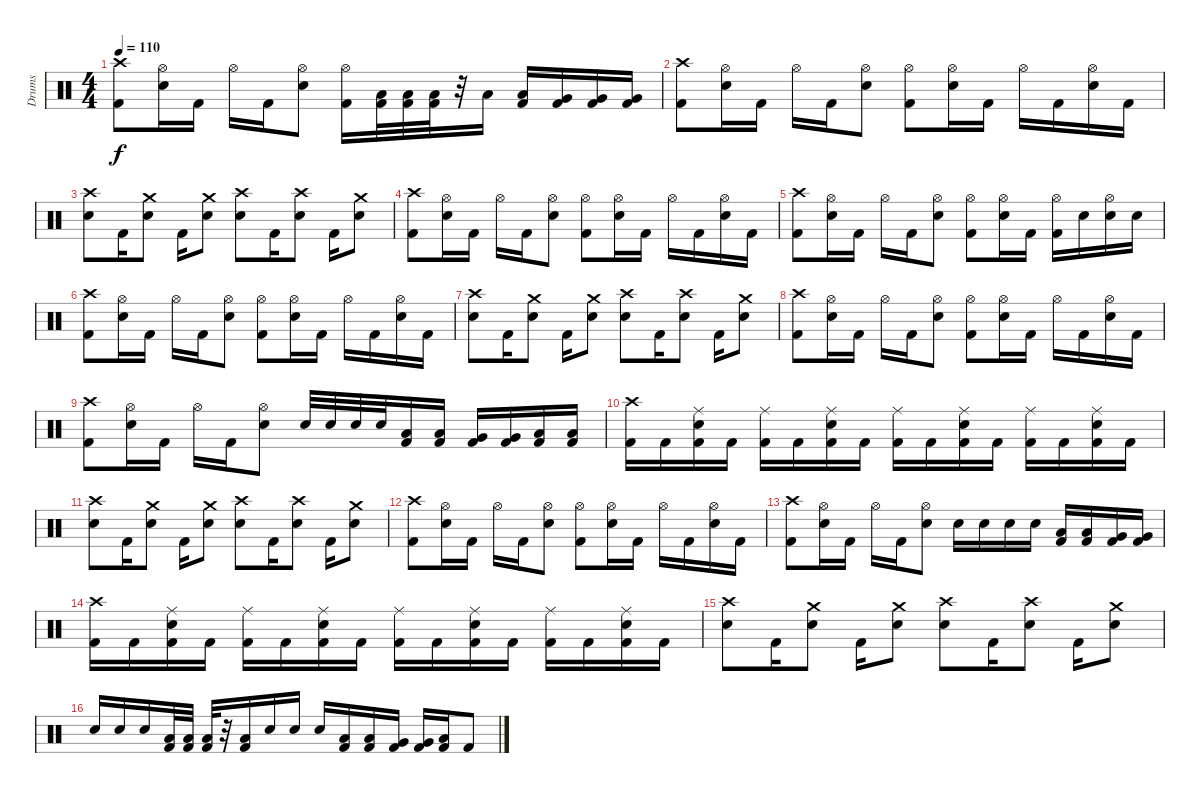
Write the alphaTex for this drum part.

\track ("Drums" "Drums") {instrument percussion}
\staff {score}
\articulation defaults
\ts (4 4)
\tempo 110
\clef neutral
\ks c
("Crash high (hit)" "Kick (hit) 2").8{dy f} ("Hi-Hat (open)" "Snare (hit) 2").16 "Kick (hit) 2".16 "Hi-Hat (open)".16 "Kick (hit) 2".16 ("Hi-Hat (open)" "Snare (hit) 2").8 ("Hi-Hat (open)" "Kick (hit) 2").16 ("Kick (hit) 2" "Low Tom (hit)").32 ("Kick (hit) 2" "Low Tom (hit)").32 ("Kick (hit) 2" "Low Tom (hit)").32 r.32 "Low Tom (hit)".16 ("Kick (hit) 2" "Low Tom (hit)").16 ("Kick (hit) 2" "Very Low Tom (hit)").16 ("Kick (hit) 2" "Very Low Tom (hit)").16 ("Kick (hit) 2" "Very Low Tom (hit)").16 |
("Crash high (hit)" "Kick (hit) 2").8 ("Hi-Hat (open)" "Snare (hit) 2").16 "Kick (hit) 2".16 "Hi-Hat (open)".16 "Kick (hit) 2".16 ("Hi-Hat (open)" "Snare (hit) 2").8 ("Hi-Hat (open)" "Kick (hit) 2").8 ("Hi-Hat (open)" "Snare (hit) 2").16 "Kick (hit) 2".16 "Hi-Hat (open)".16 "Kick (hit) 2".16 ("Hi-Hat (open)" "Snare (hit) 2").16 "Kick (hit) 2".16 |
("Crash high (hit)" "Snare (hit) 2").8 "Kick (hit) 2".16 ("Crash medium (hit)" "Snare (hit) 2").8 "Kick (hit) 2".16 ("Crash medium (hit)" "Snare (hit) 2").8 ("Crash high (hit)" "Snare (hit) 2").8 "Kick (hit) 2".16 ("Crash high (hit)" "Snare (hit) 2").8 "Kick (hit) 2".16 ("Crash medium (hit)" "Snare (hit) 2").8 |
("Crash high (hit)" "Kick (hit) 2").8 ("Hi-Hat (open)" "Snare (hit) 2").16 "Kick (hit) 2".16 "Hi-Hat (open)".16 "Kick (hit) 2".16 ("Hi-Hat (open)" "Snare (hit) 2").8 ("Hi-Hat (open)" "Kick (hit) 2").8 ("Hi-Hat (open)" "Snare (hit) 2").16 "Kick (hit) 2".16 "Hi-Hat (open)".16 "Kick (hit) 2".16 ("Hi-Hat (open)" "Snare (hit) 2").16 "Kick (hit) 2".16 |
("Crash high (hit)" "Kick (hit) 2").8 ("Hi-Hat (open)" "Snare (hit) 2").16 "Kick (hit) 2".16 "Hi-Hat (open)".16 "Kick (hit) 2".16 ("Hi-Hat (open)" "Snare (hit) 2").8 ("Hi-Hat (open)" "Kick (hit) 2").8 ("Hi-Hat (open)" "Snare (hit) 2").16 "Kick (hit) 2".16 ("Hi-Hat (open)" "Kick (hit) 2").16 "Snare (hit) 2".16 ("Hi-Hat (open)" "Snare (hit) 2").16 "Snare (hit) 2".16 |
("Crash high (hit)" "Kick (hit) 2").8 ("Hi-Hat (open)" "Snare (hit) 2").16 "Kick (hit) 2".16 "Hi-Hat (open)".16 "Kick (hit) 2".16 ("Hi-Hat (open)" "Snare (hit) 2").8 ("Hi-Hat (open)" "Kick (hit) 2").8 ("Hi-Hat (open)" "Snare (hit) 2").16 "Kick (hit) 2".16 "Hi-Hat (open)".16 "Kick (hit) 2".16 ("Hi-Hat (open)" "Snare (hit) 2").16 "Kick (hit) 2".16 |
("Crash high (hit)" "Snare (hit) 2").8 "Kick (hit) 2".16 ("Crash medium (hit)" "Snare (hit) 2").8 "Kick (hit) 2".16 ("Crash medium (hit)" "Snare (hit) 2").8 ("Crash high (hit)" "Snare (hit) 2").8 "Kick (hit) 2".16 ("Crash high (hit)" "Snare (hit) 2").8 "Kick (hit) 2".16 ("Crash medium (hit)" "Snare (hit) 2").8 |
("Crash high (hit)" "Kick (hit) 2").8 ("Hi-Hat (open)" "Snare (hit) 2").16 "Kick (hit) 2".16 "Hi-Hat (open)".16 "Kick (hit) 2".16 ("Hi-Hat (open)" "Snare (hit) 2").8 ("Hi-Hat (open)" "Kick (hit) 2").8 ("Hi-Hat (open)" "Snare (hit) 2").16 "Kick (hit) 2".16 "Hi-Hat (open)".16 "Kick (hit) 2".16 ("Hi-Hat (open)" "Snare (hit) 2").16 "Kick (hit) 2".16 |
("Crash high (hit)" "Kick (hit) 2").8 ("Hi-Hat (open)" "Snare (hit) 2").16 "Kick (hit) 2".16 "Hi-Hat (open)".16 "Kick (hit) 2".16 ("Hi-Hat (open)" "Snare (hit) 2").8 "Snare (hit) 2".32 "Snare (hit) 2".32 "Snare (hit) 2".32 "Snare (hit) 2".32 ("Kick (hit) 2" "Low Tom (hit)").16 ("Kick (hit) 2" "Low Tom (hit)").16 ("Kick (hit) 2" "Very Low Tom (hit)").16 ("Kick (hit) 2" "Very Low Tom (hit)").16 ("Kick (hit) 2" "Low Floor Tom (hit)").16 ("Kick (hit) 2" "Low Floor Tom (hit)").16 |
("Crash high (hit)" "Kick (hit) 2").16 "Kick (hit) 2".16 ("Ride (middle)" "Snare (hit) 2" "Kick (hit) 2").16 "Kick (hit) 2".16 ("Ride (middle)" "Kick (hit) 2").16 "Kick (hit) 2".16 ("Ride (middle)" "Snare (hit) 2" "Kick (hit) 2").16 "Kick (hit) 2".16 ("Ride (middle)" "Kick (hit) 2").16 "Kick (hit) 2".16 ("Ride (middle)" "Snare (hit) 2" "Kick (hit) 2").16 "Kick (hit) 2".16 ("Ride (middle)" "Kick (hit) 2").16 "Kick (hit) 2".16 ("Ride (middle)" "Snare (hit) 2" "Kick (hit) 2").16 "Kick (hit) 2".16 |
("Crash high (hit)" "Snare (hit) 2").8 "Kick (hit) 2".16 ("Crash medium (hit)" "Snare (hit) 2").8 "Kick (hit) 2".16 ("Crash medium (hit)" "Snare (hit) 2").8 ("Crash high (hit)" "Snare (hit) 2").8 "Kick (hit) 2".16 ("Crash high (hit)" "Snare (hit) 2").8 "Kick (hit) 2".16 ("Crash medium (hit)" "Snare (hit) 2").8 |
("Crash high (hit)" "Kick (hit) 2").8 ("Hi-Hat (open)" "Snare (hit) 2").16 "Kick (hit) 2".16 "Hi-Hat (open)".16 "Kick (hit) 2".16 ("Hi-Hat (open)" "Snare (hit) 2").8 ("Hi-Hat (open)" "Kick (hit) 2").8 ("Hi-Hat (open)" "Snare (hit) 2").16 "Kick (hit) 2".16 "Hi-Hat (open)".16 "Kick (hit) 2".16 ("Hi-Hat (open)" "Snare (hit) 2").16 "Kick (hit) 2".16 |
("Crash high (hit)" "Kick (hit) 2").8 ("Hi-Hat (open)" "Snare (hit) 2").16 "Kick (hit) 2".16 "Hi-Hat (open)".16 "Kick (hit) 2".16 ("Hi-Hat (open)" "Snare (hit) 2").8 "Snare (hit) 2".16 "Snare (hit) 2".16 "Snare (hit) 2".16 "Snare (hit) 2".16 ("Kick (hit) 2" "Low Tom (hit)").16 ("Kick (hit) 2" "Low Tom (hit)").16 ("Kick (hit) 2" "Very Low Tom (hit)").16 ("Kick (hit) 2" "Very Low Tom (hit)").16 |
("Crash high (hit)" "Kick (hit) 2").16 "Kick (hit) 2".16 ("Ride (middle)" "Snare (hit) 2" "Kick (hit) 2").16 "Kick (hit) 2".16 ("Ride (middle)" "Kick (hit) 2").16 "Kick (hit) 2".16 ("Ride (middle)" "Snare (hit) 2" "Kick (hit) 2").16 "Kick (hit) 2".16 ("Ride (middle)" "Kick (hit) 2").16 "Kick (hit) 2".16 ("Ride (middle)" "Snare (hit) 2" "Kick (hit) 2").16 "Kick (hit) 2".16 ("Ride (middle)" "Kick (hit) 2").16 "Kick (hit) 2".16 ("Ride (middle)" "Snare (hit) 2" "Kick (hit) 2").16 "Kick (hit) 2".16 |
("Crash high (hit)" "Snare (hit) 2").8 "Kick (hit) 2".16 ("Crash medium (hit)" "Snare (hit) 2").8 "Kick (hit) 2".16 ("Crash medium (hit)" "Snare (hit) 2").8 ("Crash high (hit)" "Snare (hit) 2").8 "Kick (hit) 2".16 ("Crash high (hit)" "Snare (hit) 2").8 "Kick (hit) 2".16 ("Crash medium (hit)" "Snare (hit) 2").8 |
"Snare (hit) 2".16 "Snare (hit) 2".16 "Snare (hit) 2".16 ("Kick (hit) 2" "Low Tom (hit)").32 ("Kick (hit) 2" "Low Tom (hit)").32 ("Kick (hit) 2" "Low Tom (hit)").32 r.32 ("Kick (hit) 2" "Low Tom (hit)").16 "Snare (hit) 2".16 "Snare (hit) 2".16 "Snare (hit) 2".16 ("Kick (hit) 2" "Low Tom (hit)").16 ("Kick (hit) 2" "Low Tom (hit)").16 ("Kick (hit) 2" "Very Low Tom (hit)").16 ("Kick (hit) 2" "Very Low Tom (hit)").16 ("Kick (hit) 2" "Low Floor Tom (hit)").16 "Kick (hit) 2".8
